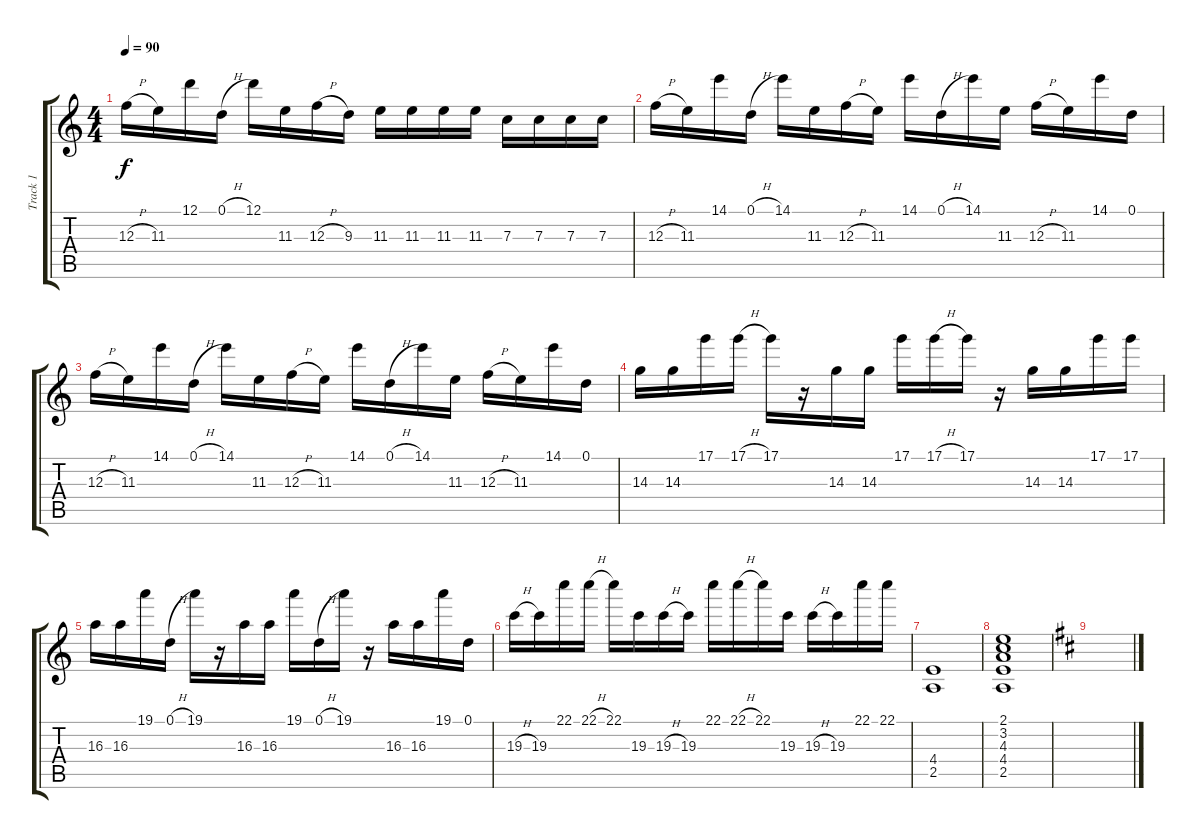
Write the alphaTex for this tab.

\track ("Track 1" "Track 1") {instrument acousticguitarsteel}
\staff {score tabs}
\tuning (D4 A3 F3 C3 G2 D2) {hide}
\ts (4 4)
\tempo 90
\clef g2
\ks c
12.3{h}.16{dy f} 11.3.16 12.1.16 0.1{h}.16 12.1.16 11.3.16 12.3{h}.16 9.3.16 11.3.16 11.3.16 11.3.16 11.3.16 7.3.16 7.3.16 7.3.16 7.3.16 |
12.3{h}.16 11.3.16 14.1.16 0.1{h}.16 14.1.16 11.3.16 12.3{h}.16 11.3.16 14.1.16 0.1{h}.16 14.1.16 11.3.16 12.3{h}.16 11.3.16 14.1.16 0.1.16 |
12.3{h}.16 11.3.16 14.1.16 0.1{h}.16 14.1.16 11.3.16 12.3{h}.16 11.3.16 14.1.16 0.1{h}.16 14.1.16 11.3.16 12.3{h}.16 11.3.16 14.1.16 0.1.16 |
14.3.16 14.3.16 17.1.16 17.1{h}.16 17.1.16 r.16 14.3.16 14.3.16 17.1.16 17.1{h}.16 17.1.16 r.16 14.3.16 14.3.16 17.1.16 17.1.16 |
16.3.16 16.3.16 19.1.16 0.1{h}.16 19.1.16 r.16 16.3.16 16.3.16 19.1.16 0.1{h}.16 19.1.16 r.16 16.3.16 16.3.16 19.1.16 0.1.16 |
19.3{h}.16 19.3.16 22.1.16 22.1{h}.16 22.1.16 19.3.16 19.3{h}.16 19.3.16 22.1.16 22.1{h}.16 22.1.16 19.3.16 19.3{h}.16 19.3.16 22.1.16 22.1.16 |
(4.4 2.5).1 |
(2.1 3.2 4.3 4.4 2.5).1 |
\ks d
